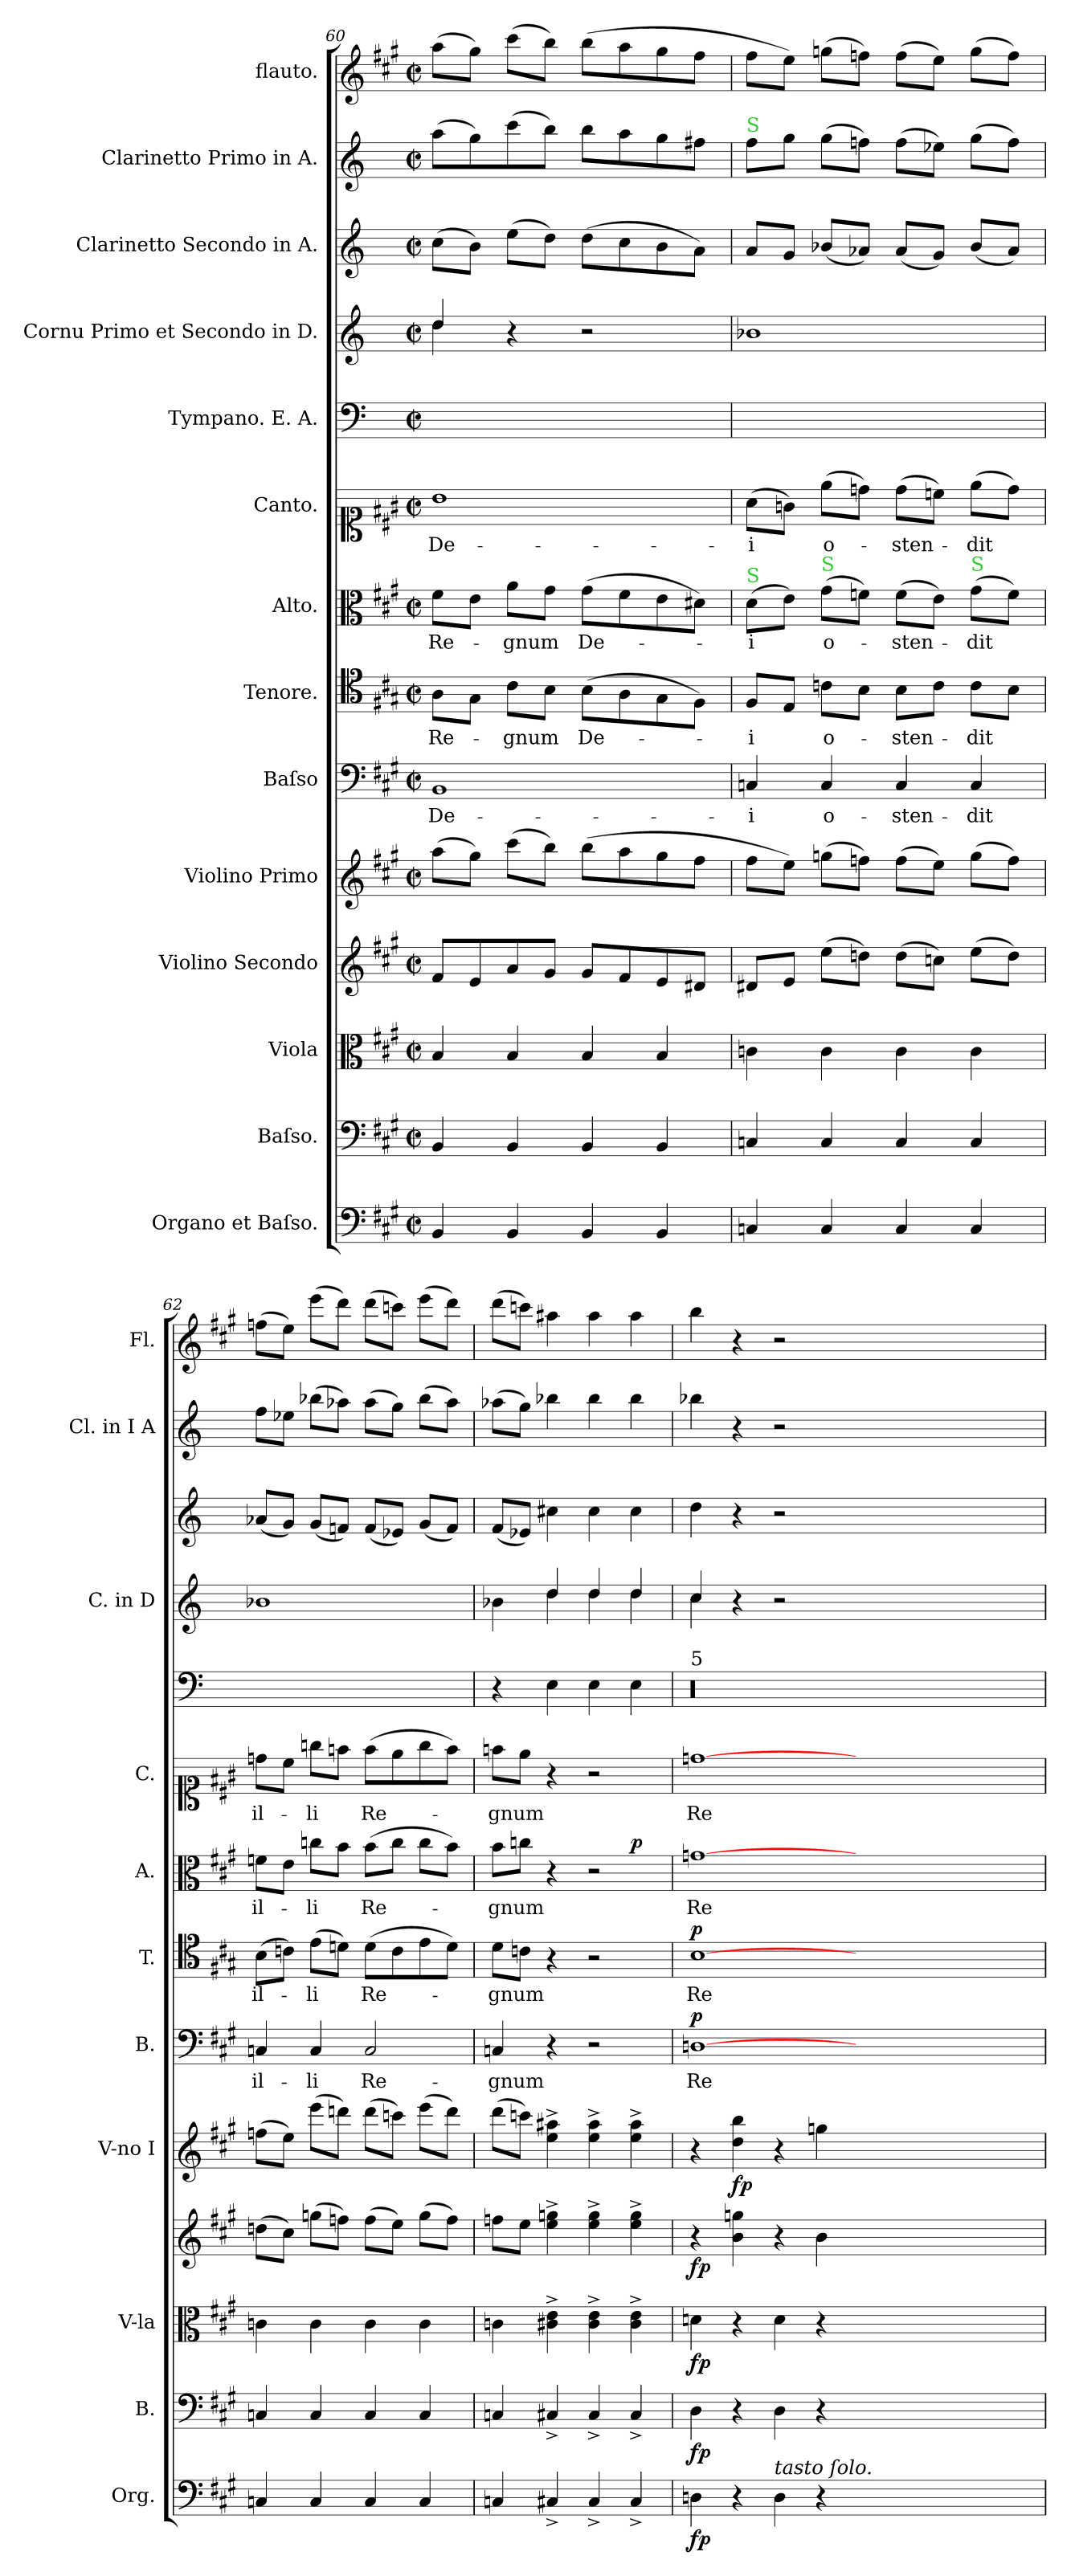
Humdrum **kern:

**kern	**dynam	**kern	**dynam	**kern	**dynam	**kern	**dynam	**kern	**dynam	**kern	**text	**dynam	**kern	**text	**dynam	**kern	**text	**dynam	**kern	**text	**kern	**kern	**kern	**kern	**kern
*part14	*part14	*part13	*part13	*part12	*part12	*part11	*part11	*part10	*part10	*part9	*part9	*part9	*part8	*part8	*part8	*part7	*part7	*part7	*part6	*part6	*part5	*part4	*part3	*part2	*part1
*staff14	*staff14	*staff13	*staff13	*staff12	*staff12	*staff11	*staff11	*staff10	*staff10	*staff9	*staff9	*staff9	*staff8	*staff8	*staff8	*staff7	*staff7	*staff7	*staff6	*staff6	*staff5	*staff4	*staff3	*staff2	*staff1
*I"Organo et Baſso.	*	*I"Baſso.	*	*I"Viola	*	*I"Violino Secondo	*	*I"Violino Primo	*	*I"Baſso	*	*	*I"Tenore.	*	*	*I"Alto.	*	*	*I"Canto.	*	*I"Tympano. E. A.	*I"Cornu Primo et Secondo in D.	*I"Clarinetto Secondo in A.	*I"Clarinetto Primo in A.	*I"flauto.
*I'Org.	*	*I'B.	*	*I'V-la	*	*	*	*I'V-no I	*	*I'B.	*	*	*I'T.	*	*	*I'A.	*	*	*I'C.	*	*	*I'C. in D	*	*I'Cl. in I A	*I'Fl.
*clefF4	*	*clefF4	*	*clefC3	*	*clefG2	*	*clefG2	*	*clefF4	*	*	*clefC4	*	*	*clefC3	*	*	*clefC1	*	*clefF4	*clefG2	*clefG2	*clefG2	*clefG2
*	*	*	*	*	*	*	*	*	*	*	*	*	*	*	*	*	*	*	*	*	*	*ITrd6c10	*ITrd2c3	*ITrd2c3	*
*k[f#c#g#]	*	*k[f#c#g#]	*	*k[f#c#g#]	*	*k[f#c#g#]	*	*k[f#c#g#]	*	*k[f#c#g#]	*	*	*k[f#c#g#]	*	*	*k[f#c#g#]	*	*	*k[f#c#g#]	*	*k[]	*k[f#c#]	*k[f#c#g#]	*k[f#c#g#]	*k[f#c#g#]
*M2/2	*	*M2/2	*	*M2/2	*	*M2/2	*	*M2/2	*	*M2/2	*	*	*M2/2	*	*	*M2/2	*	*	*M2/2	*	*M2/2	*M2/2	*M2/2	*M2/2	*M2/2
*met(c|)	*	*met(c|)	*	*met(c|)	*	*met(c|)	*	*met(c|)	*	*met(c|)	*	*	*met(c|)	*	*	*met(c|)	*	*	*met(c|)	*	*met(c|)	*met(c|)	*met(c|)	*met(c|)	*met(c|)
=60	=60	=60	=60	=60	=60	=60	=60	=60	=60	=60	=60	=60	=60	=60	=60	=60	=60	=60	=60	=60	=60	=60	=60	=60	=60
*	*	*	*	*	*	*	*	*	*	*	*	*	*	*	*	*	*	*	*	*	*	*^	*	*	*
4BB/	.	4BB/	.	4B/	.	8f#/L	.	(8aa\L	.	1BB	De-	.	8A\L	Re-	.	8f#\L	Re-	.	1b	De-	1ryy	4e/	4e\	(8a\L	(8ff#\L	(8aa\L
.	.	.	.	.	.	8e/	.	8gg#\J)	.	.	.	.	8G#\J	.	.	8e\J	.	.	.	.	.	.	.	8g#\J)	8ee\)	8gg#\J)
4BB/	.	4BB/	.	4B/	.	8a/	.	(8ccc#\L	.	.	.	.	8c#\L	-gnum	.	8a\L	-gnum	.	.	.	.	4r	4ryy	(8cc#\L	(8aa\	(8ccc#\L
.	.	.	.	.	.	8g#/J	.	8bb\J)	.	.	.	.	8B\J	.	.	8g#\J	.	.	.	.	.	.	.	8b\J)	8gg#\J)	8bb\J)
4BB/	.	4BB/	.	4B/	.	8g#/L	.	(8bb\L	.	.	.	.	(8B\L	De-	.	(8g#\L	De-	.	.	.	.	2r	2ryy	(8b\L	8gg#\L	(8bb\L
.	.	.	.	.	.	8f#/	.	8aa\	.	.	.	.	8A\	.	.	8f#\	.	.	.	.	.	.	.	8a\	8ff#\	8aa\
4BB/	.	4BB/	.	4B/	.	8e/	.	8gg#\	.	.	.	.	8G#\	.	.	8e\	.	.	.	.	.	.	.	8g#\	8ee\	8gg#\
.	.	.	.	.	.	8d#X/J	.	8ff#\J	.	.	.	.	8F#\J)	.	.	8d#X\J)	.	.	.	.	.	.	.	8f#\J)	8dd#X\J	8ff#\J
*	*	*	*	*	*	*	*	*	*	*	*	*	*	*	*	*	*	*	*	*	*	*v	*v	*	*	*
=61	=61	=61	=61	=61	=61	=61	=61	=61	=61	=61	=61	=61	=61	=61	=61	=61	=61	=61	=61	=61	=61	=61	=61	=61	=61
!	!	!	!	!	!	!	!	!	!	!	!	!	!	!	!	!	!	!	!	!	!	!	!	!LO:TX:a:color=limegreen:t=S	!
!	!	!	!	!	!	!	!	!	!	!	!	!	!	!	!	!LO:TX:a:color=limegreen:t=S	!	!	!	!	!	!	!	!	!
4Cn/	.	4Cn/	.	4cn\	.	8d#X/L	.	8ff#\L	.	4Cn/	-i	.	8F#/L	-i	.	(8d\L	-i	.	(8a\L	-i	1ryy	1cn	8f#/L	8dd\L	8ff#\L
.	.	.	.	.	.	8e/J	.	8ee\J)	.	.	.	.	8E/J	.	.	8e\J)	.	.	8gn\J)	.	.	.	8e/J	8ee\J	8ee\J)
!	!	!	!	!	!	!	!	!	!	!	!	!	!	!	!	!LO:TX:a:color=limegreen:t=S	!	!	!	!	!	!	!	!	!
4C/	.	4C/	.	4c\	.	(8ee\L	.	(8ggn\L	.	4C/	o-	.	8cn\L	o-	.	(8g#\L	o-	.	(8ee\L	o-	.	.	(8gn/L	(8ee\L	(8ggn\L
.	.	.	.	.	.	8ddn\J)	.	8ffn\J)	.	.	.	.	8B\J	.	.	8fn\J)	.	.	8ddn\J)	.	.	.	8fn/J)	8ddn\J)	8ffn\J)
4C/	.	4C/	.	4c\	.	(8dd\L	.	(8ff\L	.	4C/	-sten-	.	8B\L	-sten-	.	(8f\L	-sten-	.	(8dd\L	-sten-	.	.	(8f/L	(8dd\L	(8ff\L
.	.	.	.	.	.	8ccn\J)	.	8ee\J)	.	.	.	.	8c\J	.	.	8e\J)	.	.	8ccn\J)	.	.	.	8e/J)	8ccn\J)	8ee\J)
!	!	!	!	!	!	!	!	!	!	!	!	!	!	!	!	!LO:TX:a:color=limegreen:t=S	!	!	!	!	!	!	!	!	!
4C/	.	4C/	.	4c\	.	(8ee\L	.	(8gg\L	.	4C/	-dit	.	8c\L	-dit	.	(8g#\L	-dit	.	(8ee\L	-dit	.	.	(8g/L	(8ee\L	(8gg\L
.	.	.	.	.	.	8dd\J)	.	8ff\J)	.	.	.	.	8B\J	.	.	8f\J)	.	.	8dd\J)	.	.	.	8f/J)	8dd\J)	8ff\J)
=62	=62	=62	=62	=62	=62	=62	=62	=62	=62	=62	=62	=62	=62	=62	=62	=62	=62	=62	=62	=62	=62	=62	=62	=62	=62
4Cn/	.	4Cn/	.	4cn\	.	(8ddn\L	.	(8ffn\L	.	4Cn/	il-	.	(8B\L	il-	.	8fn\L	il-	.	8ddn\L	il-	1ryy	1cn	(8fn/L	8dd\L	(8ffn\L
.	.	.	.	.	.	8cc#\J)	.	8ee\J)	.	.	.	.	8cn\J)	.	.	8e\J	.	.	8cc#\J	.	.	.	8e/J)	8ccn\J	8ee\J)
4C/	.	4C/	.	4c\	.	(8ggn\L	.	(8eee\L	.	4C/	-li	.	(8e\L	-li	.	8ccn\L	-li	.	8ggn\L	-li	.	.	(8e/L	(8ggn\L	(8eee\L
.	.	.	.	.	.	8ffn\J)	.	8dddn\J)	.	.	.	.	8dn\J)	.	.	8b\J	.	.	8ffn\J	.	.	.	8dn/J)	8ffn\J)	8ddd\J)
4C/	.	4C/	.	4c\	.	(8ff\L	.	(8ddd\L	.	2C/	Re-	.	(8d\L	Re-	.	(8b\L	Re-	.	(8ff\L	Re-	.	.	(8d/L	(8ff\L	(8ddd\L
.	.	.	.	.	.	8ee\J)	.	8cccn\J)	.	.	.	.	8c\	.	.	8cc\J	.	.	8ee\	.	.	.	8cn/J)	8ee\J)	8cccn\J)
4C/	.	4C/	.	4c\	.	(8gg\L	.	(8eee\L	.	.	.	.	8e\	.	.	8cc\L	.	.	8gg\	.	.	.	(8e/L	(8gg\L	(8eee\L
.	.	.	.	.	.	8ff\J)	.	8ddd\J)	.	.	.	.	8d\J)	.	.	8b\J)	.	.	8ff\J)	.	.	.	8d/J)	8ff\J)	8ddd\J)
=63	=63	=63	=63	=63	=63	=63	=63	=63	=63	=63	=63	=63	=63	=63	=63	=63	=63	=63	=63	=63	=63	=63	=63	=63	=63
*	*	*	*	*	*	*	*	*	*	*	*	*	*	*	*	*^	*	*	*	*	*	*^	*	*	*
4Cn/	.	4Cn/	.	4cn\	.	8ffn\L	.	(8ddd\L	.	4Cn/	-gnum	.	8d\L	-gnum	.	8b\L	2.ryy	-gnum	.	8ffn\L	-gnum	4r	4ryy	4cn\	(8d/L	(8ffn\L	(8ddd\L
.	.	.	.	.	.	8ee\J	.	8cccn\J)	.	.	.	.	8cn\J	.	.	8ccn\J	.	.	.	8ee\J	.	.	.	.	8cn/J)	8ee\J)	8cccn\J)
4C#X^/	.	4C#X^</	.	4c#X^\ 4e^\	.	4ee^<\ 4ggn^<\	.	4ee^<\ 4aa#X^<\	.	4r	.	.	4r	.	.	4r	.	.	.	4r	.	4E\	4e/	4e\	4a#X\	4ggn\	4aa#X\
4C#^/	.	4C#^</	.	4c#^\ 4e^\	.	4ee^<\ 4gg^<\	.	4ee^<\ 4aa#^<\	.	2r	.	.	2r	.	.	2r	.	.	.	2r	.	4E\	4e/	4e\	4a#\	4gg\	4aa#\
!	!	!	!	!	!	!	!	!	!	!	!	!	!	!	!	!	!	!	!LO:DY:a	!	!	!	!	!	!	!	!
4C#^/	.	4C#^</	.	4c#^\ 4e^\	.	4ee^<\ 4gg^<\	.	4ee^<\ 4aa#^<\	.	.	.	.	.	.	.	.	4ryy	.	p	.	.	4E\	4e/	4e\	4a#\	4gg\	4aa#\
=64	=64	=64	=64	=64	=64	=64	=64	=64	=64	=64	=64	=64	=64	=64	=64	=64	=64	=64	=64	=64	=64	=64	=64	=64	=64	=64	=64
!	!	!	!	!	!	!	!	!	!	!	!	!	!	!	!	!	!	!	!	!	!	!LO:TX:a:t=5	!	!	!	!	!
!	!	!	!LO:DY:b	!	!	!	!	!	!	!	!	!LO:DY:a	!	!	!LO:DY:a	!	!	!	!	!	!	!	!	!	!	!	!
*	*	*	*	*	*	*	*	*	*	*	*	*	*	*	*	*v	*v	*	*	*	*	*	*	*	*	*	*
4Dn\	fp	4D\	fp	4dn\	fp	4r	fp	4r	.	[1Dn	Re-	p	[1B	Re-	p	[1gn	Re-	.	[1ddn	Re-	00r	4d/	4d\	4b\	4ggn\	4bb\
!	!	!	!	!	!	!	!	!	!LO:DY:b	!	!	!	!	!	!	!	!	!	!	!	!	!	!	!	!	!
4r	.	4r	.	4r	.	4b\ 4ggn\	.	4dd\ 4bb\	fp	.	.	.	.	.	.	.	.	.	.	.	.	4r	4ryy	4r	4r	4r
!LO:TX:a:i:t=tasto ſolo.	!	!	!	!	!	!	!	!	!	!	!	!	!	!	!	!	!	!	!	!	!	!	!	!	!	!
4D\	.	4D\	.	4d\	.	4r	.	4r	.	.	.	.	.	.	.	.	.	.	.	.	.	2r	2ryy	2r	2r	2r
4r	.	4r	.	4r	.	4b\	.	4ggn\	.	.	.	.	.	.	.	.	.	.	.	.	.	.	.	.	.	.
0.ryy	.	0.ryy	.	0.ryy	.	0.ryy	.	0.ryy	.	0.ryy	.	.	0.ryy	.	.	0.ryy	.	.	0.ryy	.	.	0.ryy	0.ryy	0.ryy	0.ryy	0.ryy
*	*	*	*	*	*	*	*	*	*	*	*	*	*	*	*	*	*	*	*	*	*	*v	*v	*	*	*
=	=	=	=	=	=	=	=	=	=	=	=	=	=	=	=	=	=	=	=	=	=	=	=	=	=
*-	*-	*-	*-	*-	*-	*-	*-	*-	*-	*-	*-	*-	*-	*-	*-	*-	*-	*-	*-	*-	*-	*-	*-	*-	*-
